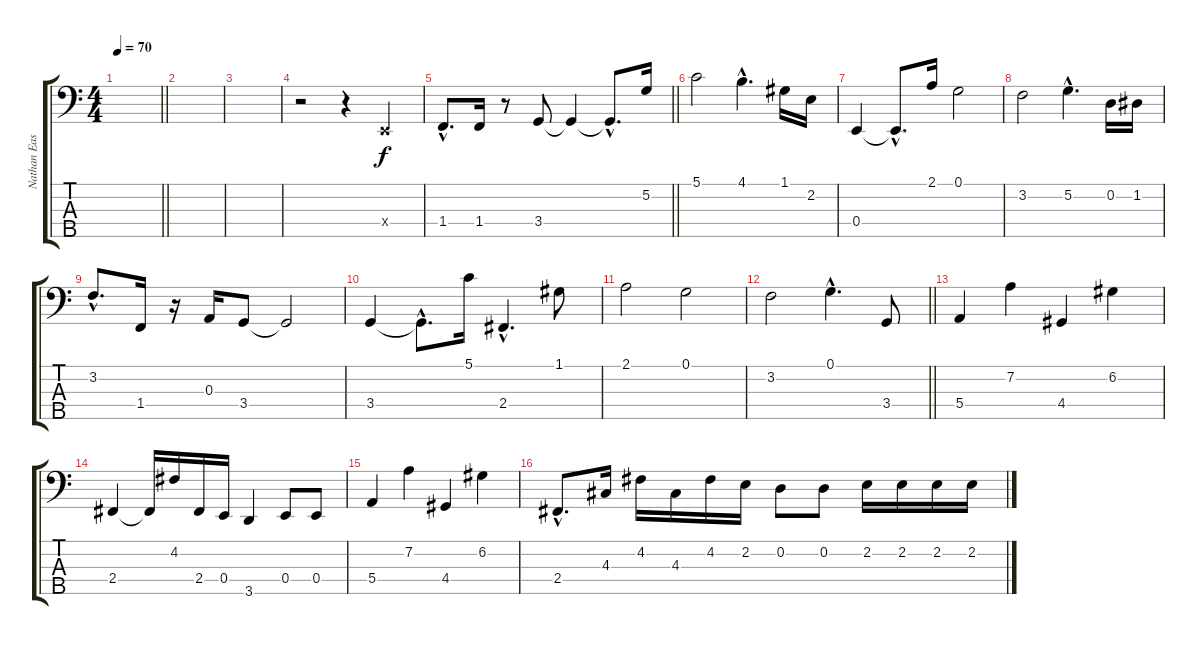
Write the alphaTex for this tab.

\track ("Nathan East Bass" "Nathan Eas") {instrument electricbassfinger}
\staff {score tabs}
\tuning (G2 D2 A1 E1 B0) {hide}
\ts (4 4)
\tempo 70
\clef f4
\barLineRight lightlight
\ks c
|
|
|
r.2 r.4 0.4{x}.4 |
\barLineRight lightlight
1.4{hac}.8{d} 1.4.16 r.8 3.4.8 3.4{t}.4 3.4{hac t}.8{d} 5.2.16 |
5.1.2 4.1{hac}.4{d} 1.1.16 2.2.16 |
0.4.4 0.4{hac t}.8{d} 2.1.16 0.1.2 |
3.2.2 5.2{hac}.4{d} 0.2.16 1.2.16 |
3.2{hac}.8{d} 1.4.16 r.16 0.3.16 3.4.8 3.4{t}.2 |
3.4.4 3.4{hac t}.8{d} 5.1.16 2.4{hac}.4{d} 1.1.8 |
2.1.2 0.1.2 |
\barLineRight lightlight
3.2.2 0.1{hac}.4{d} 3.4.8 |
5.4.4 7.2.4 4.4.4 6.2.4 |
2.4.4 2.4{t}.16 4.2.16 2.4.16 0.4.16 3.5.4 0.4.8 0.4.8 |
5.4.4 7.2.4 4.4.4 6.2.4 |
2.4{hac}.8{d} 4.3.16 4.2.16 4.3.16 4.2.16 2.2.16 0.2.8 0.2.8 2.2.16 2.2.16 2.2.16 2.2.16
